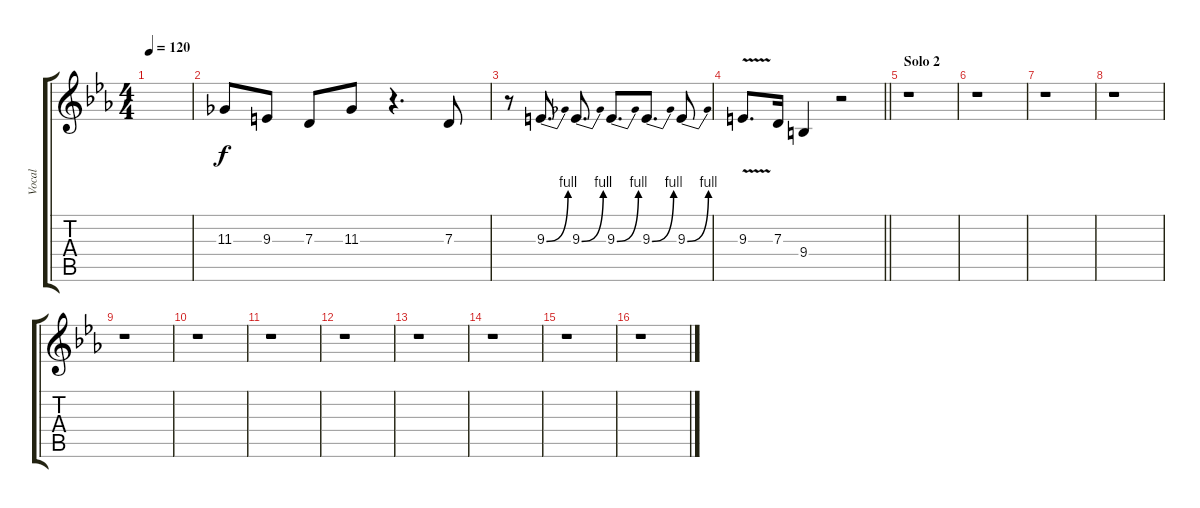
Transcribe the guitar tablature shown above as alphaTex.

\track ("Vocal" "Vocal") {instrument lead8bassandlead}
\staff {score tabs}
\tuning (E4 B3 G3 D3 A2 E2) {hide}
\ts (4 4)
\tempo 120
\clef g2
\ks cminor
|
11.3.8 9.3.8 7.3.8 11.3.8 r.4{d} 7.3.8 |
r.8 9.3{be (bend 0 0 60 4)}.8{d} 9.3{be (bend 0 0 60 4)}.8{d} 9.3{be (bend 0 0 60 4)}.8{d} 9.3{be (bend 0 0 60 4)}.8{d} 9.3{be (bend 0 0 60 4)}.8 |
\barLineRight lightlight
9.3{v}.8{d} 7.3.16 9.4.4 r.2 |
\section ("" "Solo 2")
r.1 |
r.1 |
r.1 |
r.1 |
r.1 |
r.1 |
r.1 |
r.1 |
r.1 |
r.1 |
r.1 |
r.1
